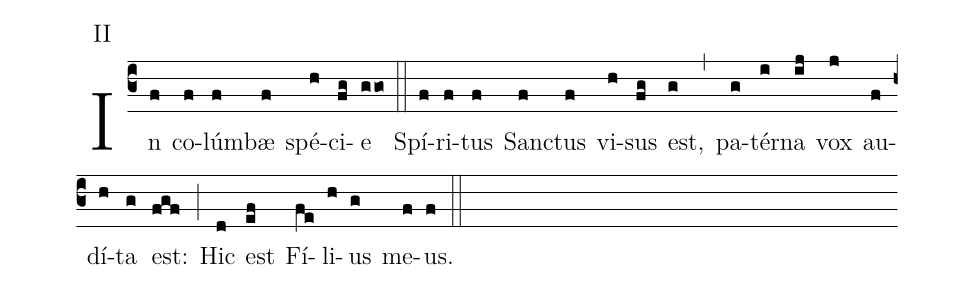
annotation: II;
%%
(c3)In(f) co(f)lúm(f)bæ(f) spé(h)ci(fg)e(ggo) (::) Spí(f)ri(f)tus(f) San(f)ctus(f) vi(h)sus(fg) est,(g) (,) pa(g)tér(i)na(ij) vox(j) au(f)dí(h)ta(g) est:(fgf) (;) Hic(d) est(ef) Fí(fe)li(h)us(g) me(f)us.(f) (::)
